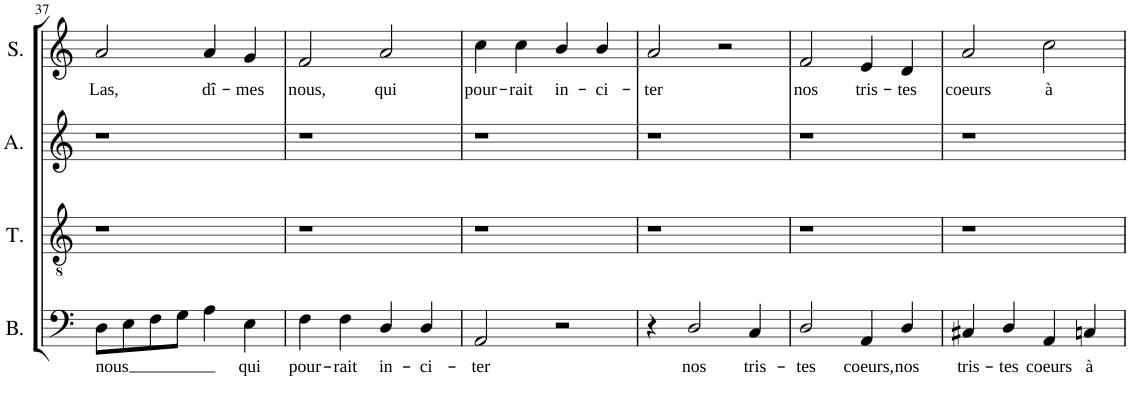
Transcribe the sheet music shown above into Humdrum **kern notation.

**kern	**text	**kern	**kern	**kern	**text
*part4	*part4	*part3	*part2	*part1	*part1
*staff4	*staff4	*staff3	*staff2	*staff1	*staff1
*I"Bass	*	*I"Tenor	*I"Alto	*I"Soprano	*
*I'B.	*	*I'T.	*I'A.	*I'S.	*
!!LO:PB:g=z
*clefF4	*	*clefGv2	*clefG2	*clefG2	*
*	*	*Trd7c12	*	*	*
*k[]	*	*k[]	*k[]	*k[]	*
*M2/2	*	*M2/2	*M2/2	*M2/2	*
=37	=37	=37	=37	=37	=37
!	!LO:LY:b	!	!	!	!LO:LY:b
8D\L	nous	1r	1r	2a/	Las,
8E\	.	.	.	.	.
8F\	.	.	.	.	.
8G\J	.	.	.	.	.
!	!	!	!	!	!LO:LY:b
4A\	.	.	.	4a/	dî-
!	!LO:LY:b	!	!	!	!LO:LY:b
4E\	qui	.	.	4g/	-mes
=38	=38	=38	=38	=38	=38
!	!LO:LY:b	!	!	!	!LO:LY:b
4F\	pour-	1r	1r	2f/	nous,
!	!LO:LY:b	!	!	!	!
4F\	-rait	.	.	.	.
!	!LO:LY:b	!	!	!	!LO:LY:b
4D/	in-	.	.	2a/	qui
!	!LO:LY:b	!	!	!	!
4D/	-ci-	.	.	.	.
=39	=39	=39	=39	=39	=39
!	!LO:LY:b	!	!	!	!LO:LY:b
2AA/	-ter	1r	1r	4cc\	pour-
!	!	!	!	!	!LO:LY:b
.	.	.	.	4cc\	-rait
!	!	!	!	!	!LO:LY:b
2r	.	.	.	4b/	in-
!	!	!	!	!	!LO:LY:b
.	.	.	.	4b/	-ci-
=40	=40	=40	=40	=40	=40
!	!	!	!	!	!LO:LY:b
4r	.	1r	1r	2a/	-ter
!	!LO:LY:b	!	!	!	!
2D/	nos	.	.	.	.
.	.	.	.	2r	.
!	!LO:LY:b	!	!	!	!
4C/	tris-	.	.	.	.
=41	=41	=41	=41	=41	=41
!	!LO:LY:b	!	!	!	!LO:LY:b
2D/	-tes	1r	1r	2f/	nos
!	!LO:LY:b	!	!	!	!LO:LY:b
4AA/	coeurs,	.	.	4e/	tris-
!	!LO:LY:b	!	!	!	!LO:LY:b
4D/	nos	.	.	4d/	-tes
=42	=42	=42	=42	=42	=42
!	!LO:LY:b	!	!	!	!LO:LY:b
4C#X/	tris-	1r	1r	2a/	coeurs
!	!LO:LY:b	!	!	!	!
4D/	-tes	.	.	.	.
!	!LO:LY:b	!	!	!	!LO:LY:b
4AA/	coeurs	.	.	2cc\	à
!	!LO:LY:b	!	!	!	!
4Cn/	à	.	.	.	.
=	=	=	=	=	=
*-	*-	*-	*-	*-	*-
